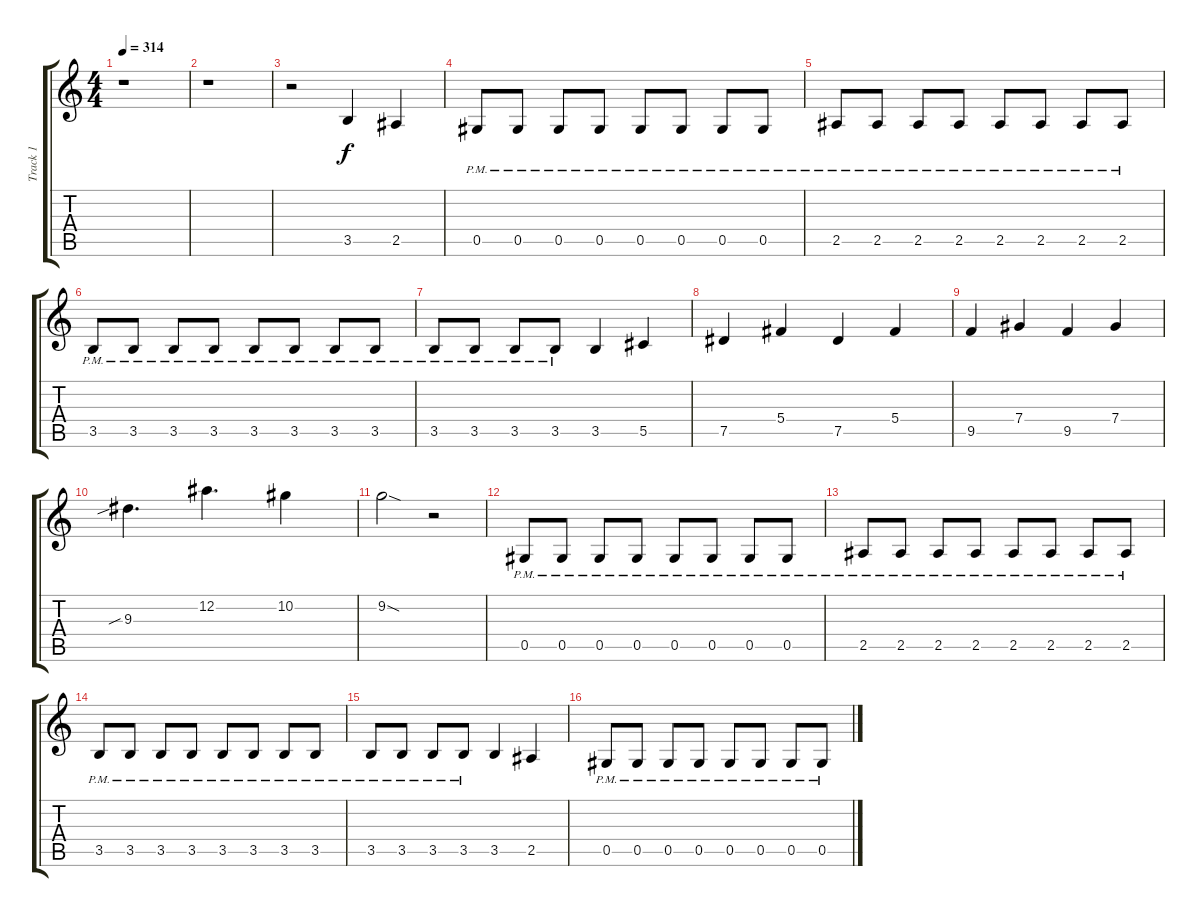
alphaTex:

\track ("Track 1" "Track 1") {instrument electricguitarclean}
\staff {score tabs}
\tuning (Eb4 Bb3 Gb3 Db3 Ab2 Eb2) {hide}
\ts (4 4)
\tempo 314
\clef g2
\ks c
r.1{dy fff} |
r.1 |
r.2 3.5.4{dy f} 2.5.4 |
0.5{pm}.8 0.5{pm}.8 0.5{pm}.8 0.5{pm}.8 0.5{pm}.8 0.5{pm}.8 0.5{pm}.8 0.5{pm}.8 |
2.5{pm}.8 2.5{pm}.8 2.5{pm}.8 2.5{pm}.8 2.5{pm}.8 2.5{pm}.8 2.5{pm}.8 2.5{pm}.8 |
3.5{pm}.8 3.5{pm}.8 3.5{pm}.8 3.5{pm}.8 3.5{pm}.8 3.5{pm}.8 3.5{pm}.8 3.5{pm}.8 |
3.5{pm}.8 3.5{pm}.8 3.5{pm}.8 3.5{pm}.8 3.5.4 5.5.4 |
7.5.4 5.4.4 7.5.4 5.4.4 |
9.5.4 7.4.4 9.5.4 7.4.4 |
9.3{sib}.4{d} 12.2.4{d} 10.2.4 |
9.2{sod}.2 r.2 |
0.5{pm}.8 0.5{pm}.8 0.5{pm}.8 0.5{pm}.8 0.5{pm}.8 0.5{pm}.8 0.5{pm}.8 0.5{pm}.8 |
2.5{pm}.8 2.5{pm}.8 2.5{pm}.8 2.5{pm}.8 2.5{pm}.8 2.5{pm}.8 2.5{pm}.8 2.5{pm}.8 |
3.5{pm}.8 3.5{pm}.8 3.5{pm}.8 3.5{pm}.8 3.5{pm}.8 3.5{pm}.8 3.5{pm}.8 3.5{pm}.8 |
3.5{pm}.8 3.5{pm}.8 3.5{pm}.8 3.5{pm}.8 3.5.4 2.5.4 |
0.5{pm}.8 0.5{pm}.8 0.5{pm}.8 0.5{pm}.8 0.5{pm}.8 0.5{pm}.8 0.5{pm}.8 0.5{pm}.8
